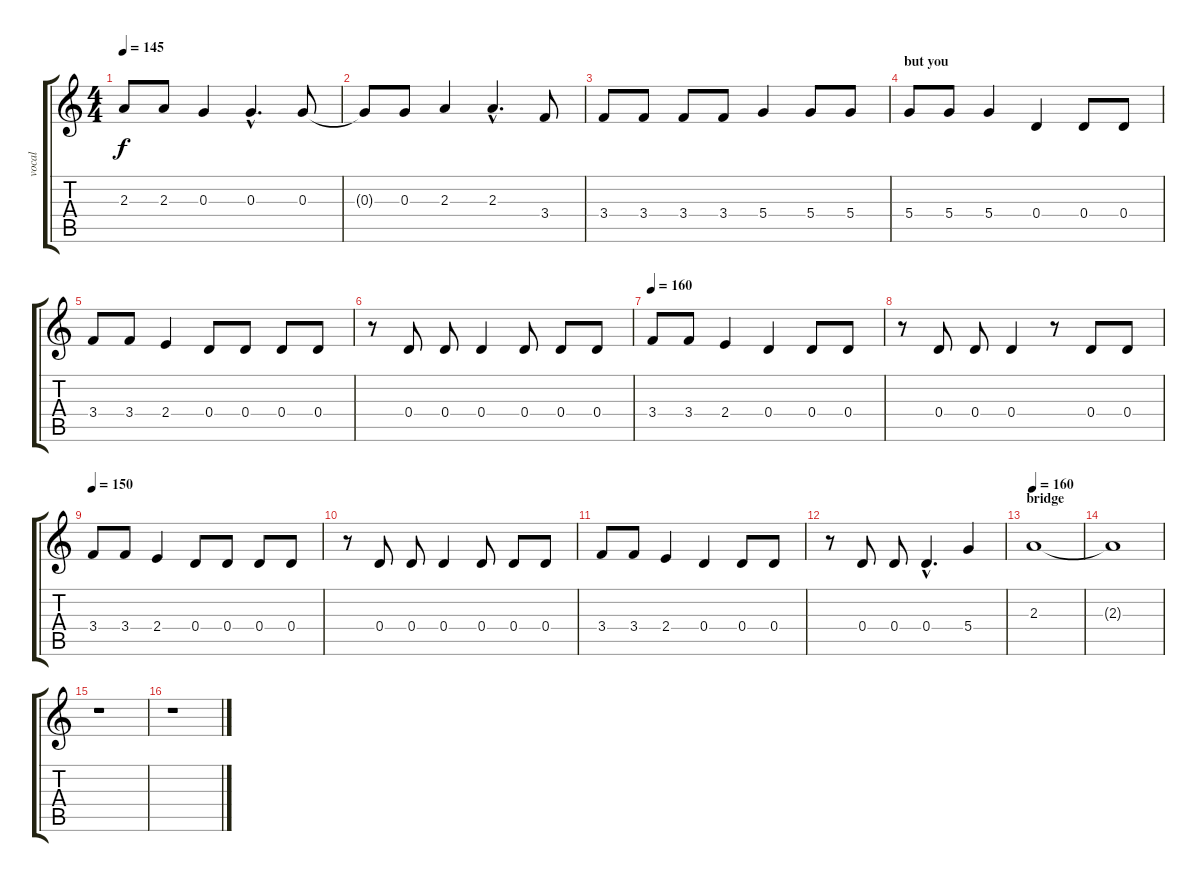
\track ("vocal" "vocal") {instrument oboe}
\staff {score tabs}
\tuning (E5 B4 G4 D4 A3 E3) {hide}
\ts (4 4)
\tempo 145
\clef g2
\ks c
2.3{t}.8{dy f} 2.3.8 0.3.4 0.3{hac}.4{d} 0.3.8 |
0.3{t}.8 0.3.8 2.3.4 2.3{hac}.4{d} 3.4.8 |
3.4.8 3.4.8 3.4.8 3.4.8 5.4.4 5.4.8 5.4.8 |
\section ("" "but you")
5.4.8 5.4.8 5.4.4 0.4.4 0.4.8 0.4.8 |
3.4.8 3.4.8 2.4.4 0.4.8 0.4.8 0.4.8 0.4.8 |
r.8 0.4.8 0.4.8 0.4.4 0.4.8 0.4.8 0.4.8 |
\tempo 160
3.4.8 3.4.8 2.4.4 0.4.4 0.4.8 0.4.8 |
r.8 0.4.8 0.4.8 0.4.4 r.8 0.4.8 0.4.8 |
\tempo 150
3.4.8 3.4.8 2.4.4 0.4.8 0.4.8 0.4.8 0.4.8 |
r.8 0.4.8 0.4.8 0.4.4 0.4.8 0.4.8 0.4.8 |
3.4.8 3.4.8 2.4.4 0.4.4 0.4.8 0.4.8 |
r.8 0.4.8 0.4.8 0.4{hac}.4{d} 5.4.4 |
\section ("" "bridge")
\tempo 160
2.3.1 |
2.3{t}.1 |
r.1 |
r.1
